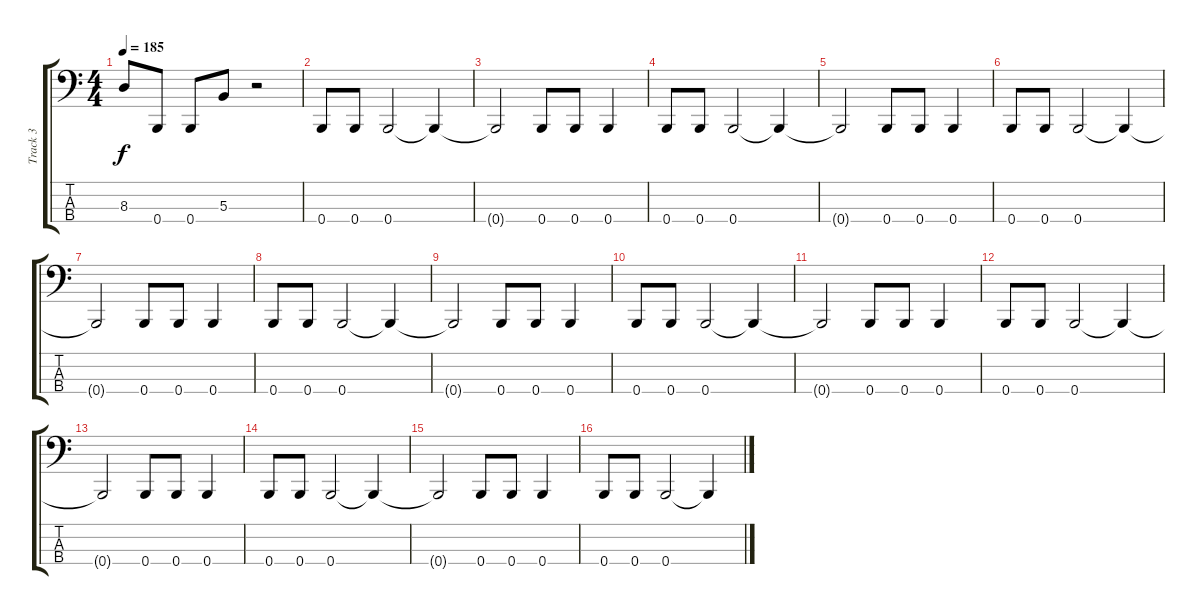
\track ("Track 3" "Track 3") {instrument electricbasspick}
\staff {score tabs}
\tuning (E2 B1 Gb1 B0) {hide}
\ts (4 4)
\tempo 185
\clef f4
\ks c
8.3.8{dy f} 0.4.8 0.4.8 5.3.8 r.2 |
0.4.8 0.4.8 0.4.2 0.4{t}.4 |
0.4{t}.2 0.4.8 0.4.8 0.4.4 |
0.4.8 0.4.8 0.4.2 0.4{t}.4 |
0.4{t}.2 0.4.8 0.4.8 0.4.4 |
0.4.8 0.4.8 0.4.2 0.4{t}.4 |
0.4{t}.2 0.4.8 0.4.8 0.4.4 |
0.4.8 0.4.8 0.4.2 0.4{t}.4 |
0.4{t}.2 0.4.8 0.4.8 0.4.4 |
0.4.8 0.4.8 0.4.2 0.4{t}.4 |
0.4{t}.2 0.4.8 0.4.8 0.4.4 |
0.4.8 0.4.8 0.4.2 0.4{t}.4 |
0.4{t}.2 0.4.8 0.4.8 0.4.4 |
0.4.8 0.4.8 0.4.2 0.4{t}.4 |
0.4{t}.2 0.4.8 0.4.8 0.4.4 |
0.4.8 0.4.8 0.4.2 0.4{t}.4
